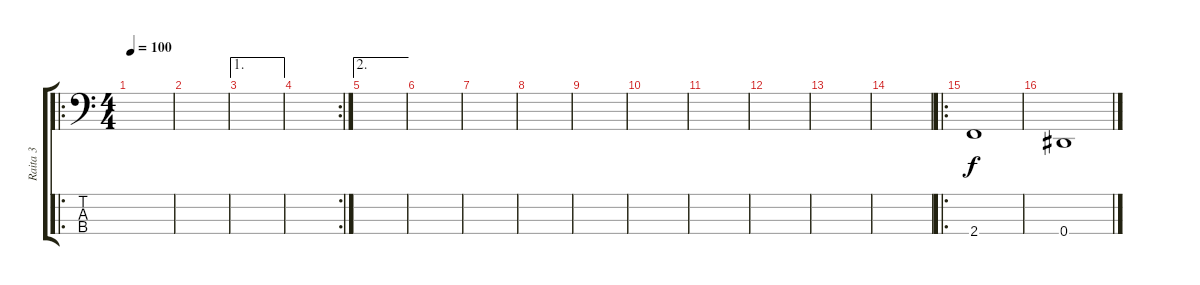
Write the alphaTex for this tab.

\track ("Raita 3" "Raita 3") {instrument electricbassfinger}
\staff {score tabs}
\tuning (Gb2 Db2 Ab1 Eb1) {hide}
\ro
\ts (4 4)
\tempo 100
\clef f4
\ks c
|
|
\ae 1
|
\rc 2
|
\ae 2
|
|
|
|
|
|
|
|
|
|
\ro
2.4.1 |
0.4.1
